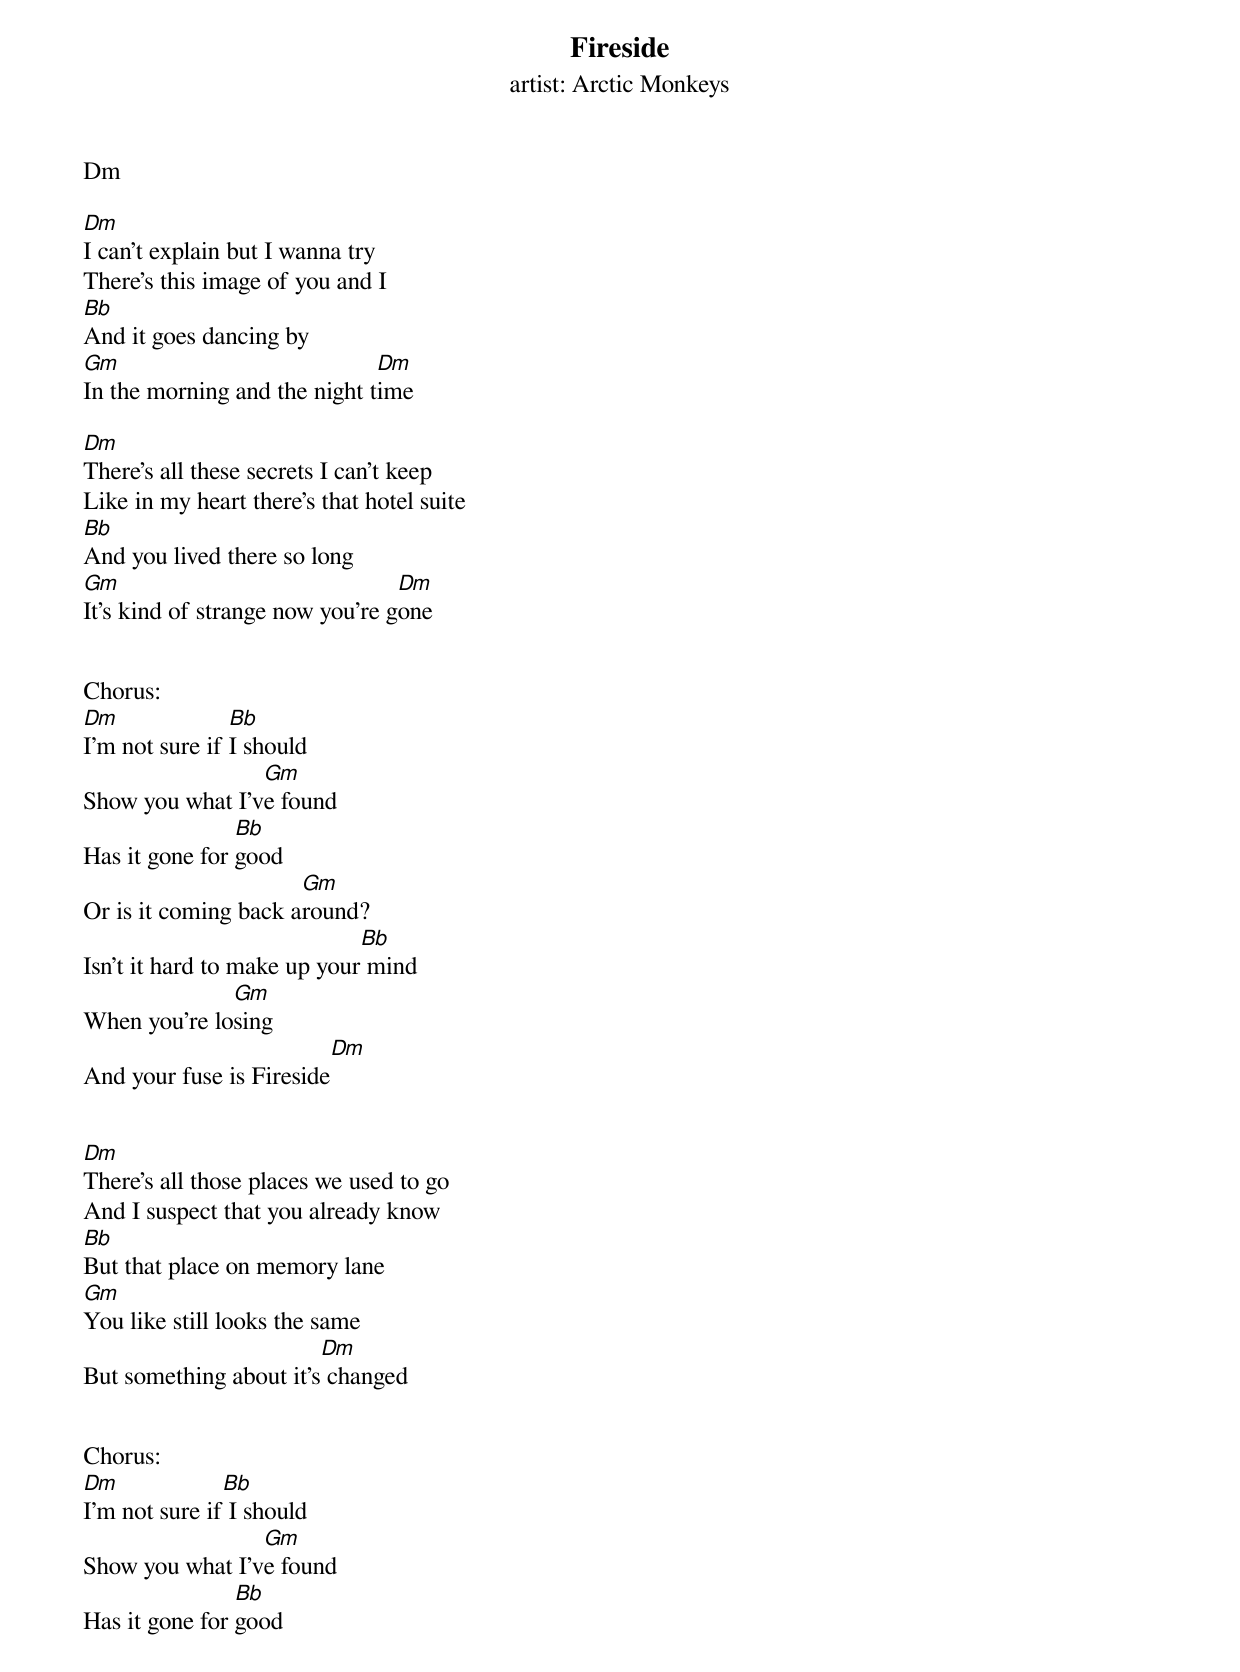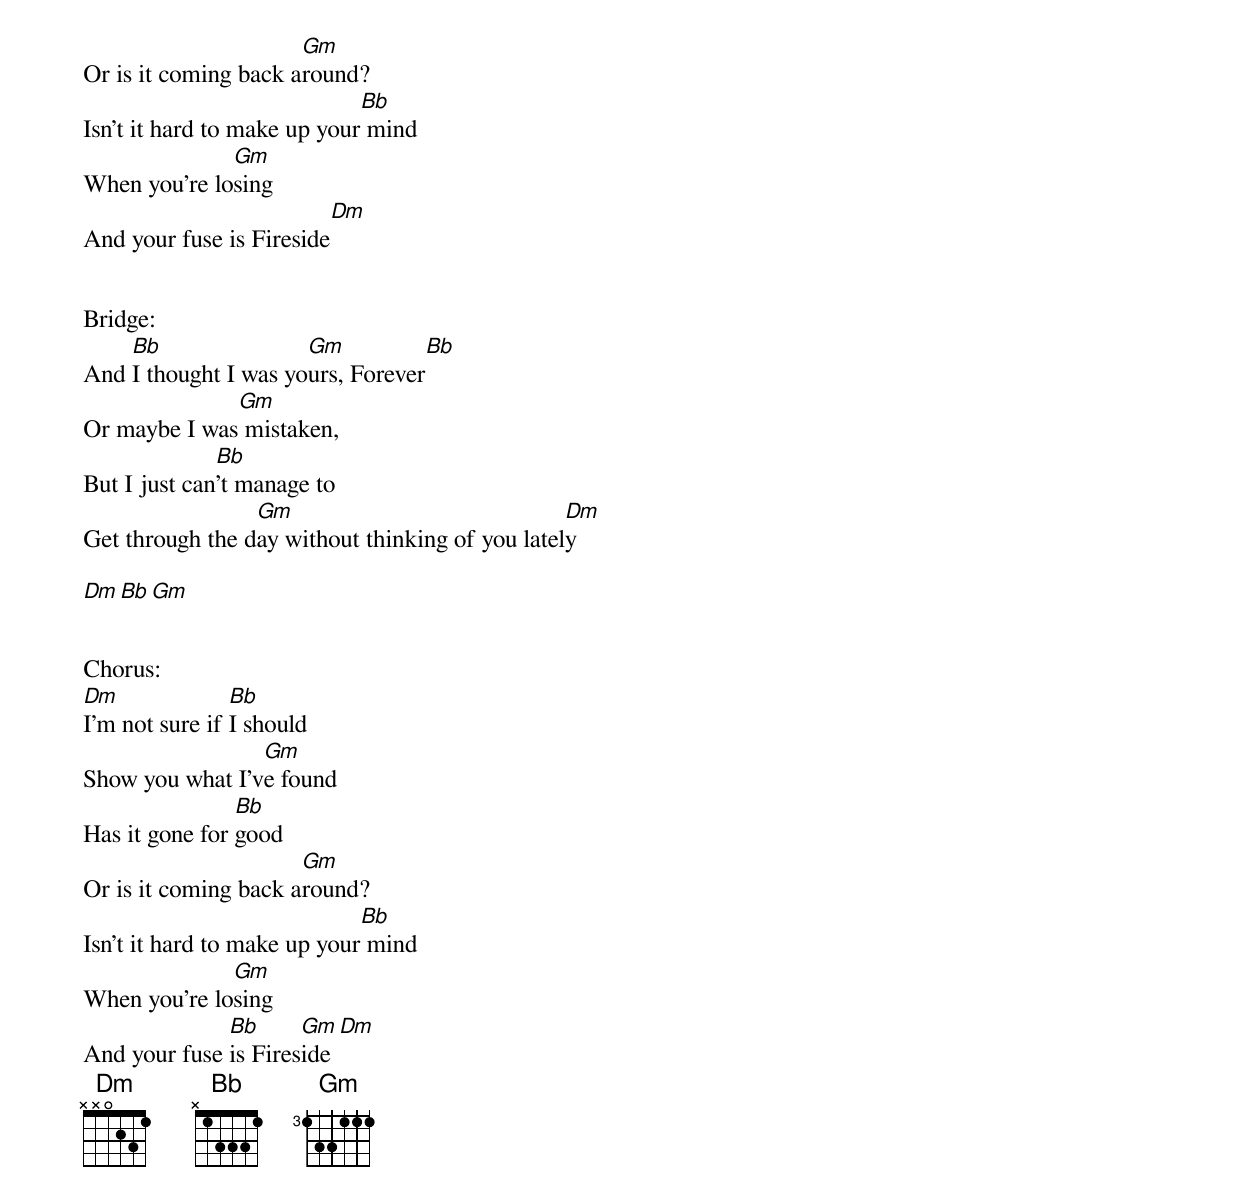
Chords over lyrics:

Fireside
artist: Arctic Monkeys


Dm

Dm
I can't explain but I wanna try
There's this image of you and I
Bb
And it goes dancing by
Gm                            Dm
In the morning and the night time

Dm
There's all these secrets I can't keep
Like in my heart there's that hotel suite
Bb
And you lived there so long
Gm                               Dm
It's kind of strange now you're gone


Chorus:
Dm              Bb
I'm not sure if I should
                 Gm
Show you what I've found
                Bb
Has it gone for good
                      Gm
Or is it coming back around?
                             Bb
Isn't it hard to make up your mind
              Gm
When you're losing
                         Dm
And your fuse is Fireside


Dm
There's all those places we used to go
And I suspect that you already know
Bb
But that place on memory lane
Gm
You like still looks the same
                        Dm
But something about it's changed


Chorus:
Dm             Bb
I'm not sure if I should
                 Gm
Show you what I've found
                Bb
Has it gone for good
                      Gm
Or is it coming back around?
                             Bb
Isn't it hard to make up your mind
              Gm
When you're losing
                         Dm
And your fuse is Fireside


Bridge:
    Bb                Gm          Bb
And I thought I was yours, Forever
              Gm
Or maybe I was mistaken,
              Bb
But I just can't manage to
                 Gm                              Dm
Get through the day without thinking of you lately

Dm     Bb  Gm


Chorus:
Dm              Bb
I'm not sure if I should
                 Gm
Show you what I've found
                Bb
Has it gone for good
                      Gm
Or is it coming back around?
                             Bb
Isn't it hard to make up your mind
              Gm
When you're losing
              Bb      Gm     Dm
And your fuse is Fireside
